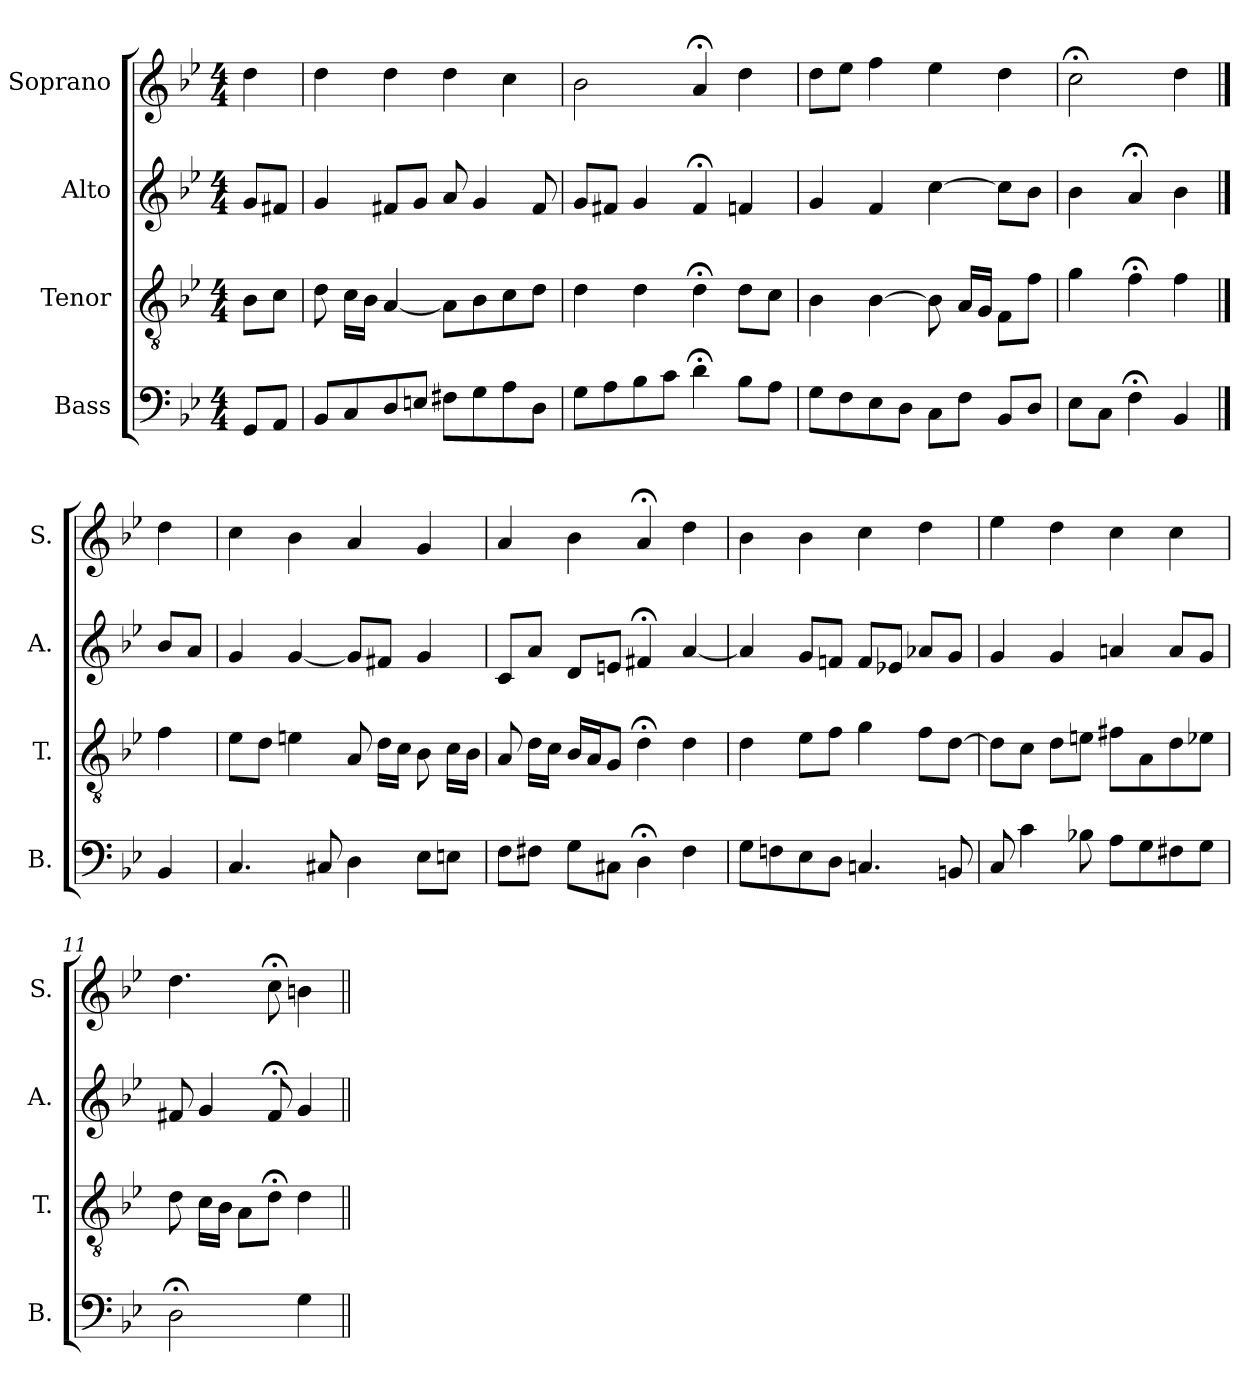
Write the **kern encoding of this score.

**kern	**kern	**kern	**kern
*part4	*part3	*part2	*part1
*staff4	*staff3	*staff2	*staff1
*I"Bass	*I"Tenor	*I"Alto	*I"Soprano
*I'B.	*I'T.	*I'A.	*I'S.
*clefF4	*clefGv2	*clefG2	*clefG2
*	*ITrd7c12	*	*
*k[b-e-]	*k[b-e-]	*k[b-e-]	*k[b-e-]
*B-:	*B-:	*B-:	*B-:
*M4/4	*M4/4	*M4/4	*M4/4
=1	=1	=1	=1
8GG/L	8BB-\L	8g/L	4dd\
8AA/J	8C\J	8f#X/J	.
=2	=2	=2	=2
8BB-/L	8D\	4g/	4dd\
8C/	16C\LL	.	.
.	16BB-\JJ	.	.
8D/	[4AA/	8f#X/L	4dd\
8En/J	.	8g/J	.
8F#X\L	8AA\L]	8a/	4dd\
8G\	8BB-\	4g/	.
8A\	8C\	.	4cc\
8D\J	8D\J	8f#/	.
=3	=3	=3	=3
8G\L	4D\	8g/L	2b-\
8A\	.	8f#X/J	.
8B-\	4D\	4g/	.
8c\J	.	.	.
4d;<\	4D;<\	4f#;</	4a;</
8B-\L	8D\L	4fn/	4dd\
8A\J	8C\J	.	.
=4	=4	=4	=4
8G\L	4BB-\	4g/	8dd\L
8F\	.	.	8ee-\J
8E-\	[4BB-\	4f/	4ff\
8D\J	.	.	.
8C\L	8BB-\]	[4cc\	4ee-\
8F\J	16AA/LL	.	.
.	16GG/JJ	.	.
8BB-/L	8FF\L	8cc\L]	4dd\
8D/J	8F\J	8b-\J	.
!!LO:LB:g=z
=5	=5	=5	=5
8E-\L	4G\	4b-\	2cc;<\
8C\J	.	.	.
4F;<\	4F;<\	4a;</	.
4BB-/	4F\	4b-\	4dd\
==6	==6	==6	==6
4BB-/	4F\	8b-/L	4dd\
.	.	8a/J	.
=7	=7	=7	=7
4.C/	8E-\L	4g/	4cc\
.	8D\J	.	.
.	4En\	[4g/	4b-\
8C#X/	.	.	.
4D\	8AA/	8g/L]	4a/
.	16D\LL	8f#X/J	.
.	16C\JJ	.	.
8E-\L	8BB-\	4g/	4g/
8En\J	16C\LL	.	.
.	16BB-\JJ	.	.
=8	=8	=8	=8
8F\L	8AA/	8c/L	4a/
8F#X\J	16D\LL	8a/J	.
.	16C\JJ	.	.
8G\L	16BB-/LL	8d/L	4b-\
.	16AA/J	.	.
8C#X\J	8GG/J	8en/J	.
4D;<\	4D;<\	4f#X;</	4a;</
4F#\	4D\	[4a/	4dd\
!!LO:PB:g=z
=9	=9	=9	=9
8G\L	4D\	4a/]	4b-\
8Fn\	.	.	.
8E-\	8E-\L	8g/L	4b-\
8D\J	8F\J	8fn/J	.
4.Cn/	4G\	8f/L	4cc\
.	.	8e-X/J	.
.	8F\L	8a-X/L	4dd\
8BBn/	[8D\J	8g/J	.
=10	=10	=10	=10
8C/	8D\L]	4g/	4ee-\
4c\	8C\J	.	.
.	8D\L	4g/	4dd\
8B-X\	8En\J	.	.
8A\L	8F#X\L	4an/	4cc\
8G\	8AA\	.	.
8F#X\	8D\	8a/L	4cc\
8G\J	8E-X\J	8g/J	.
=11	=11	=11	=11
2D;<\	8D\	8f#X/	4.dd\
.	16C\LL	4g/	.
.	16BB-\JJ	.	.
.	8AA\L	.	.
.	8D;<\J	8f#;</	8cc;<\
4G\	4D\	4g/	4bn\
=||	=||	=||	=||
*-	*-	*-	*-
